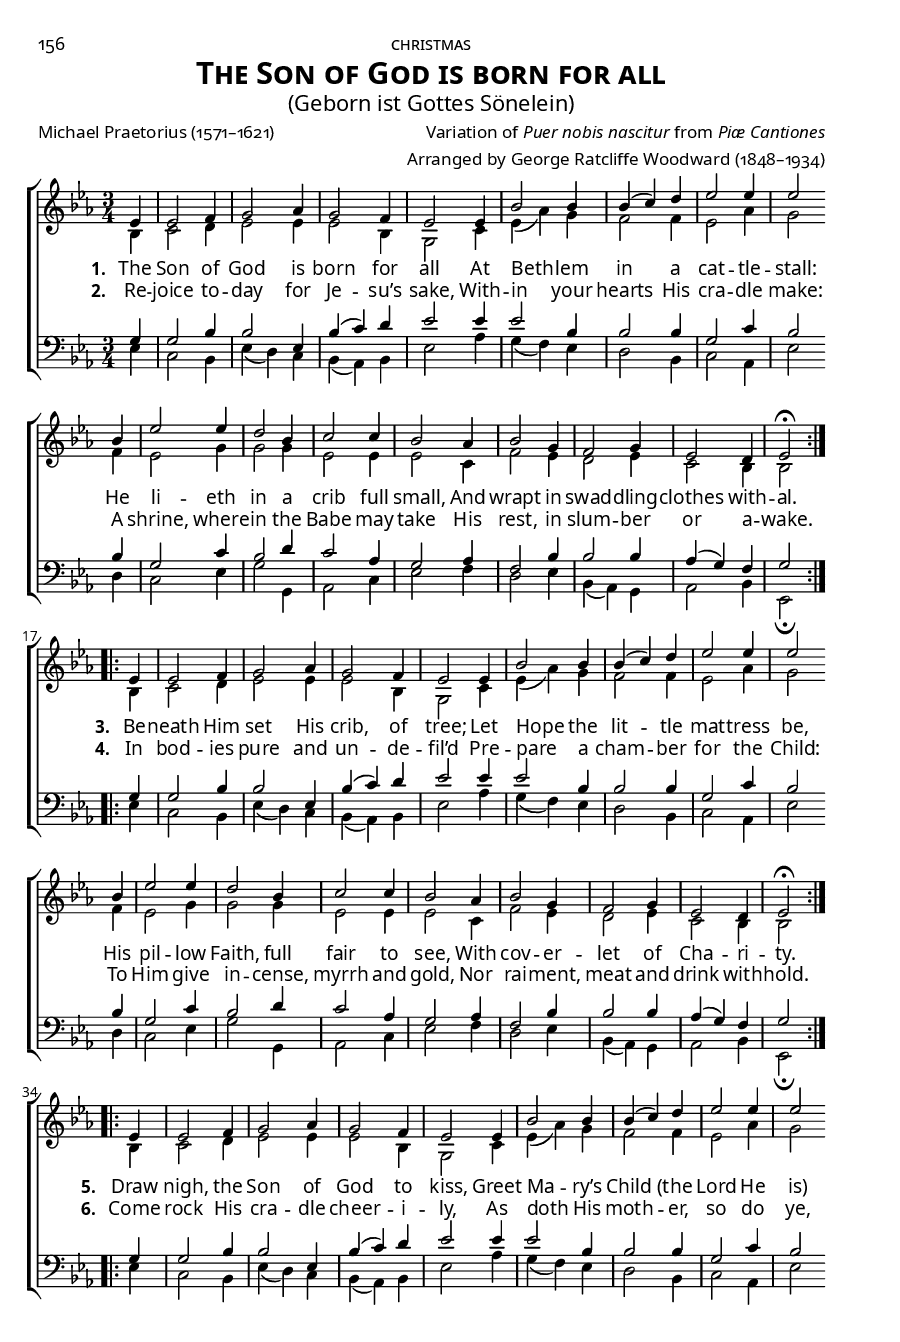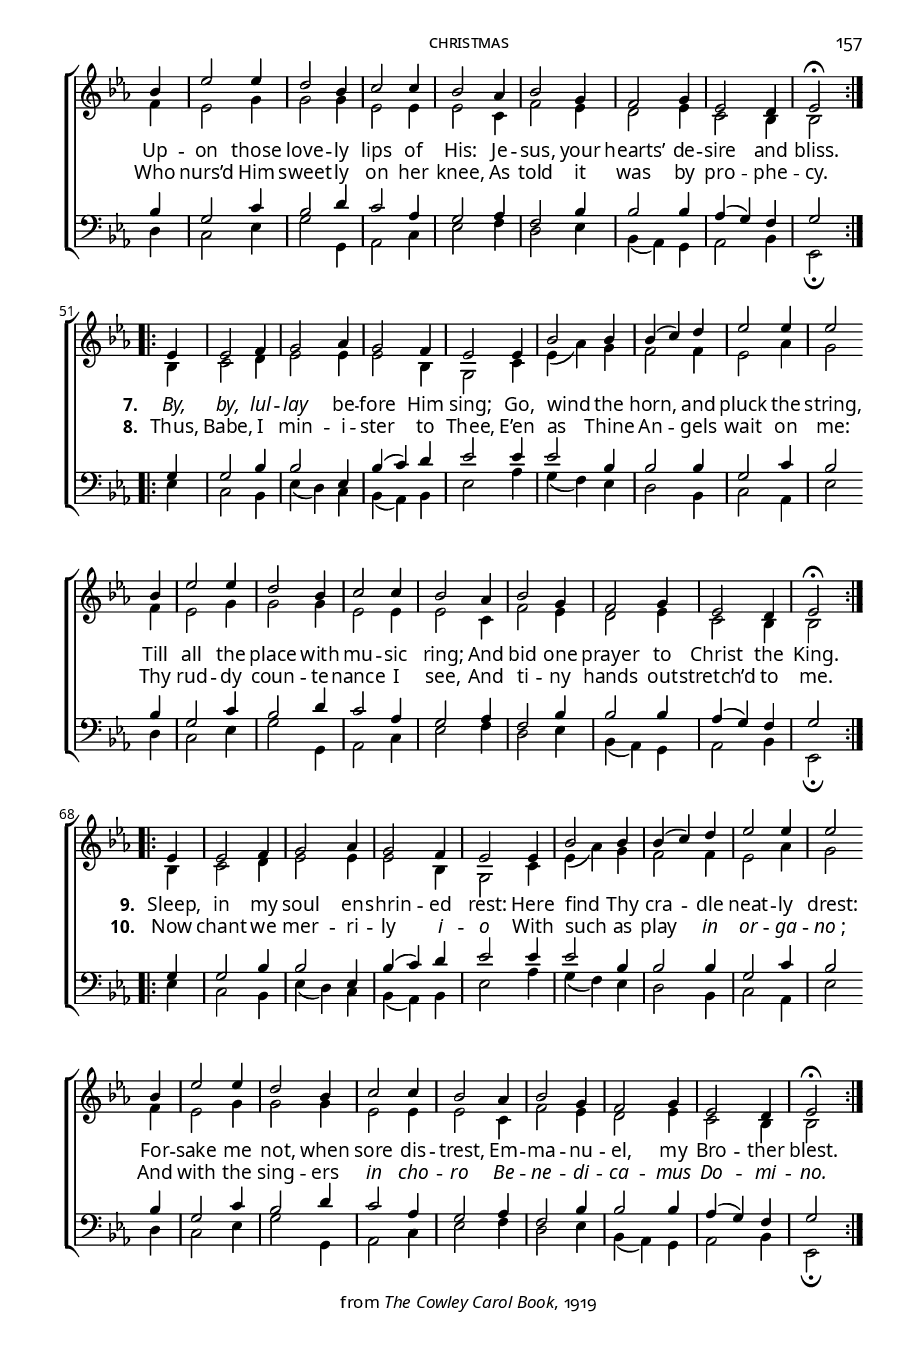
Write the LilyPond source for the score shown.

\version "2.14.2"
\include "util.ly"
\header {
  title = \markup{\override #'(font-name . "Garamond Premier Pro Semibold"){ \abs-fontsize #15 \smallCapsOldStyle"The Son of God is born for all"}}
  subtitle = \markup{\override #'(font-name . "Garamond Premier Pro"){ \abs-fontsize #10.5 "(Geborn ist Gottes Sönelein)"}}
  poet = \markup\oldStyleNum"Michael Praetorius (1571–1621)"
  composer = \markup{"Variation of" \italic"Puer nobis nascitur" from \italic "Piæ Cantiones"}
  arranger = \markup\oldStyleNum"Arranged by George Ratcliffe Woodward (1848–1934)"
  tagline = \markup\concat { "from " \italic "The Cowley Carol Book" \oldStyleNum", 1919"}
}
\paper {
  %print-all-headers = ##f
  paper-height = 9\in
  paper-width = 6\in
  indent = 0\in
  %system-system-spacing = #'((basic-distance . 10) (padding . 0))
  system-system-spacing =
    #'((basic-distance . 0)
       (minimum-distance . 0)
       (padding . -5)
       (stretchability . 100))
  ragged-last-bottom = ##f
  ragged-bottom = ##f
  two-sided = ##t
  inner-margin = 0.5\in
  outer-margin = 0.25\in
  top-margin = 0.25\in
  bottom-margin = 0.25\in
  first-page-number = #156
  print-first-page-number = ##t
  headerLine = \markup{\override #'(font-name . "Garamond Premier Pro") \smallCapsOldStyle"christmas"}
  oddHeaderMarkup = \markup\fill-line{
     \override #'(font-name . "Garamond Premier Pro")\abs-fontsize #8.5
     \combine 
        \fill-line{"" \on-the-fly #print-page-number-check-first
        \oldStylePageNum""
        }
        \fill-line{\headerLine}
  }
  evenHeaderMarkup = \markup {
     \override #'(font-name . "Garamond Premier Pro")\abs-fontsize #8.5
     \combine
        \on-the-fly #print-page-number-check-first
        \oldStylePageNum""
        \fill-line{\headerLine}
  }
}
#(set-global-staff-size 15) \paper{ #(define fonts (make-pango-font-tree "GoudyOlSt BT" "Garamond Premier Pro" "Garamond Premier Pro" (/ 15 20))) }
global = {
  \key ees \major
  \time 3/4
  \autoBeamOff
  \override DynamicLineSpanner #'staff-padding = #0.0
  \override DynamicLineSpanner #'Y-extent = #'(-1 . 1)
}

sopMusic = \relative c' {
  \repeat volta 3 {
    \partial 4 ees4 |
    ees2 f4 |
    g2 aes4 |
    g2 f4 |
    ees2 \bar "" ees4 |
    bes'2 bes4 |
    
    bes4( c) d |
    ees2 ees4 |
    ees2 \bar "" \break bes4 |
    ees2 ees4 |
    d2 bes4 |
    
    c2 c4 |
    bes2 \bar "" aes4 |
    bes2 g4 |
    f2 g4 |
    ees2 d4 |
    \partial 2 ees2\fermata \break
  }
}
sopWords = \lyricmode {
  
}

altoMusic = \relative c' {
  bes4 |
  c2 d4 |
  ees2 ees4 |
  ees2 bes4 |
  g2 c4 |
  ees( aes) g |
  
  f2 f4 |
  ees2 aes4 |
  g2 f4 |
  ees2 g4 |
  g2 g4 |
  
  ees2 ees4 |
  ees2 c4 |
  f2 ees4 |
  d2 ees4 |
  c2 bes4 |
  bes2
}
altoWords = \lyricmode {
  \dropLyricsIX
  \set stanza = #"1. "
  The Son of God is born for all
  At Beth -- lem in a cat -- tle -- stall:
  He li -- eth in a crib full small,
  And wrapt in swad -- dling -- clothes with -- al.
  
  \set stanza = #"3. "
  Be -- neath Him set His crib, of tree;
  Let Hope the lit -- tle mat -- tress be,
  His pil -- low Faith, full fair to see,
  With cov -- er -- let of Cha -- ri -- ty.
  
  \set stanza = #"5. "
  Draw nigh, the Son of God to kiss,
  Greet Ma -- ry’s Child "(the" Lord He is)
  Up -- on those love -- ly lips of His:
  Je -- sus, your hearts’ de -- sire and bliss.
  
  \set stanza = #"7. "
  \markup\italic By, \markup\italic by, \markup\italic lul -- \markup\italic lay be -- fore Him sing;
  Go, wind the horn, and pluck the string,
  Till all the place with mu -- sic ring;
  And bid one prayer to Christ the King.
  
  \set stanza = #"9. "
  Sleep, in my soul en -- shrin -- ed rest:
  Here find Thy cra -- dle neat -- ly drest:
  For -- sake me not, when sore dis -- trest,
  Em -- ma -- nu -- el, my Bro -- ther blest.
}
altoWordsII = \lyricmode {
  \dropLyricsIX
  \set stanza = #"2. "
  Re -- joice to -- day for Je -- su’s sake,
  With -- in your hearts His cra -- dle make:
  A shrine, where -- in the Babe may take
  His rest, in slum -- ber or a -- wake.
  
  
  \set stanza = #"4. "
  In bod -- ies pure and un -- de -- fil’d
  Pre -- pare a cham -- ber for the Child:
  To Him give in -- cense, myrrh and gold,
  Nor rai -- ment, meat and drink with -- hold.
  
  \set stanza = #"6. "
  Come rock His cra -- dle cheer -- i -- ly,
  As doth His moth -- er, so do ye,
  Who nurs’d Him sweet -- ly on her knee,
  As told it was by pro -- phe -- cy.
  
  \set stanza = #"8. "
  Thus, Babe, I min -- i -- ster to Thee,
  E’en as Thine An -- gels wait on me:
  Thy rud -- dy coun -- te -- nance I see,
  And ti -- ny hands out -- stretch’d to me.
  
  \set stanza = #"10. "
  Now chant we mer -- ri -- ly \markup\italic i -- \markup\italic o
  With such as play \markup\italic in \markup\italic or -- \markup\italic ga -- \markup{\italic "no" ";"}
  And with the sing -- ers \markup\italic in \markup\italic cho -- \markup\italic ro
  \markup\italic Be -- \markup\italic ne -- \markup\italic di -- \markup\italic ca -- \markup\italic mus \markup\italic Do -- \markup\italic mi -- \markup\italic no.
}
altoWordsIII = \lyricmode {
}
altoWordsIV = \lyricmode {
  
}
altoWordsV = \lyricmode {
  
}
altoWordsVI = \lyricmode {
  \set stanza = #"6. "
  \set ignoreMelismata = ##t
}
tenorMusic = \relative c' {
  g4 |
  g2 bes4 |
  bes2 ees,4 |
  bes'( c) d |
  ees2 ees4 |
  ees2 bes4 |
  
  bes2 bes4 |
  g2 c4 |
  bes2 bes4 |
  g2 c4 |
  bes2 d4 |
  
  c2 aes4 |
  g2 aes4 |
  f2 bes4 |
  bes2 bes4 |
  aes( g) f |
  g2
}
tenorWords = \lyricmode {

}

bassMusic = \relative c {
  ees4 |
  c2 bes4 |
  ees( d) c |
  bes( aes) bes |
  ees2 aes4 |
  g( f) ees |
  
  d2 bes4 |
  c2 aes4 |
  ees'2 d4 |
  c2 ees4 |
  g2 g,4 |
  
  aes2 c4 |
  ees2 f4 |
  d2 ees4 |
  bes( aes) g |
  aes2 bes4 |
  ees,2\fermata
}
bassWords = \lyricmode {

}

pianoRH = \relative c' {
  
}
pianoLH = \relative c' {
  
}

\score {
  <<
   \new ChoirStaff <<
    \new Staff = women <<
      \new Voice = "sopranos" { \voiceOne << \global \repeat unfold 5 \sopMusic >> }
      \new Voice = "altos" { \voiceTwo << \global \repeat unfold 5 \altoMusic >> }
    >>
    \new Lyrics \with { alignAboveContext = #"women" \override VerticalAxisGroup #'nonstaff-relatedstaff-spacing = #'((basic-distance . 1))} \lyricsto "sopranos" \sopWords
    \new Lyrics = "altosVI"  \with { alignBelowContext = #"women" } \lyricsto "altos" \altoWordsVI
    \new Lyrics = "altosV"  \with { alignBelowContext = #"women" } \lyricsto "altos" \altoWordsV
    \new Lyrics = "altosIV"  \with { alignBelowContext = #"women" } \lyricsto "altos" \altoWordsIV
    \new Lyrics = "altosIII"  \with { alignBelowContext = #"women" } \lyricsto "altos" \altoWordsIII
    \new Lyrics = "altosII"  \with { alignBelowContext = #"women" } \lyricsto "altos" \altoWordsII
    \new Lyrics = "altos"  \with { alignBelowContext = #"women" \override VerticalAxisGroup #'nonstaff-relatedstaff-spacing = #'((padding . -0.5))} \lyricsto "altos" \altoWords
   \new Staff = men <<
      \clef bass
      \new Voice = "tenors" { \voiceOne << \global \repeat unfold 5 \tenorMusic >> }
      \new Voice = "basses" { \voiceTwo << \global \repeat unfold 5 \bassMusic >> }
    >>
    \new Lyrics \with { alignAboveContext = #"men" \override VerticalAxisGroup #'nonstaff-relatedstaff-spacing = #'((basic-distance . 1)) } \lyricsto "tenors" \tenorWords
    \new Lyrics \with { alignBelowContext = #"men" \override VerticalAxisGroup #'nonstaff-relatedstaff-spacing = #'((basic-distance . 1)) } \lyricsto "basses" \bassWords
  >>
%    \new PianoStaff << \new Staff { \new Voice { \pianoRH } } \new Staff { \clef "bass" \pianoLH } >>
  >>
  \layout {
    \context {
      \Score
      %\override SpacingSpanner #'base-shortest-duration = #(ly:make-moment 1 8)
      %\override SpacingSpanner #'common-shortest-duration = #(ly:make-moment 1 4)
    }
    \context {
      % Remove all empty staves
      % \Staff \RemoveEmptyStaves \override VerticalAxisGroup #'remove-first = ##t
    }
    \context {
      \Lyrics
      \override LyricText #'X-offset = #center-on-word
    }
  }
  \midi {
    \tempo 4 = 150
    \set Staff.midiInstrument = "flute"
  
    \context {
      \Voice
      \remove "Dynamic_performer"
    }
  }
}
